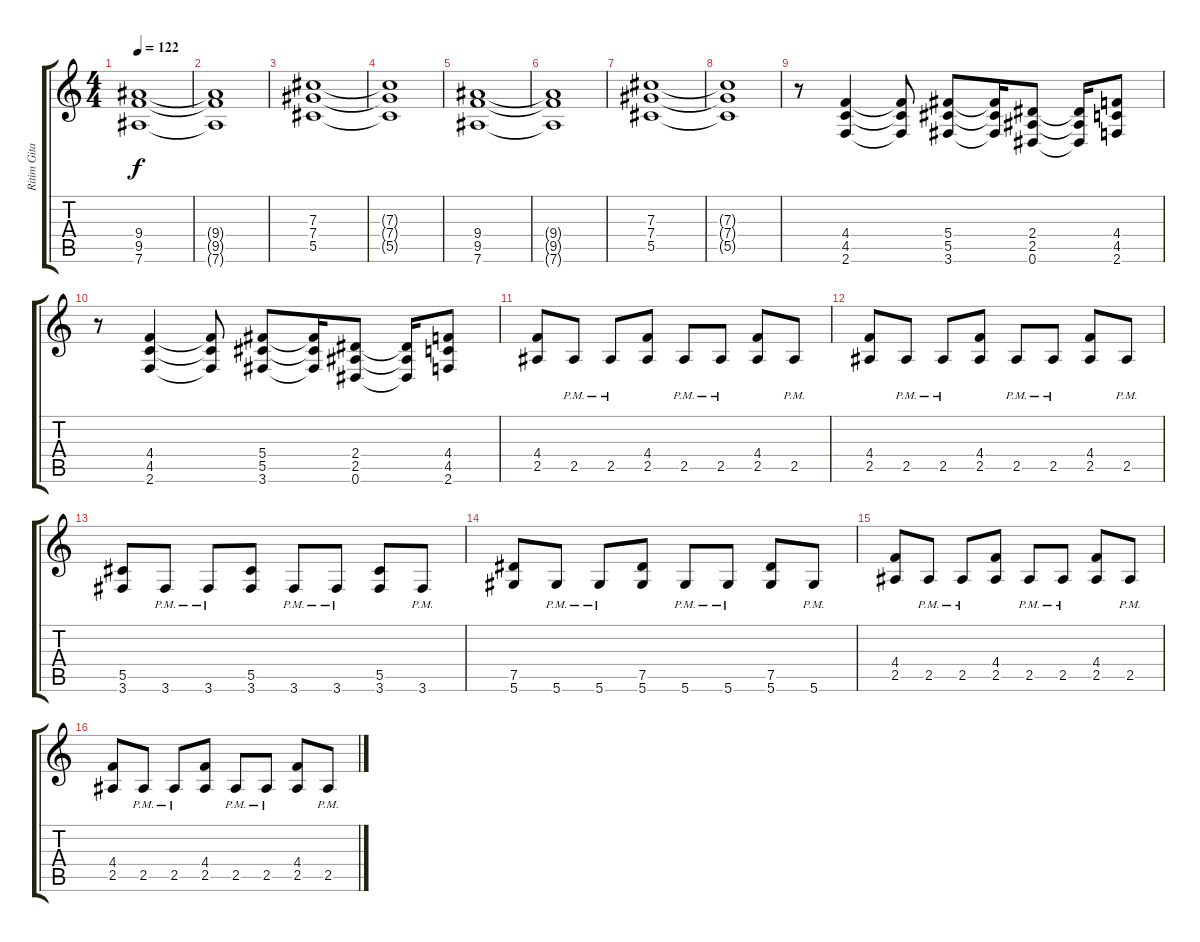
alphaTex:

\track ("Ritim Gitar" "Ritim Gita") {instrument distortionguitar}
\staff {score tabs}
\tuning (Eb4 Bb3 Gb3 Db3 Ab2 Eb2) {hide}
\ts (4 4)
\tempo 122
\clef g2
\ks c
(9.4 9.5 7.6).1{dy f instrument distortionguitar} |
(9.4{t} 9.5{t} 7.6{t}).1 |
(7.3 7.4 5.5).1 |
(7.3{t} 7.4{t} 5.5{t}).1 |
(9.4 9.5 7.6).1 |
(9.4{t} 9.5{t} 7.6{t}).1 |
(7.3 7.4 5.5).1 |
(7.3{t} 7.4{t} 5.5{t}).1 |
r.8 (4.4 4.5 2.6).4 (4.4{t} 4.5{t} 2.6{t}).8 (5.4 5.5 3.6).8 (5.4{t} 5.5{t} 3.6{t}).16 (2.4 2.5 0.6).8 (2.4{t} 2.5{t} 0.6{t}).16 (4.4 4.5 2.6).8 |
r.8 (4.4 4.5 2.6).4 (4.4{t} 4.5{t} 2.6{t}).8 (5.4 5.5 3.6).8 (5.4{t} 5.5{t} 3.6{t}).16 (2.4 2.5 0.6).8 (2.4{t} 2.5{t} 0.6{t}).16 (4.4 4.5 2.6).8 |
(4.4 2.5).8 2.5{pm}.8 2.5{pm}.8 (4.4 2.5).8 2.5{pm}.8 2.5{pm}.8 (4.4 2.5).8 2.5{pm}.8 |
(4.4 2.5).8 2.5{pm}.8 2.5{pm}.8 (4.4 2.5).8 2.5{pm}.8 2.5{pm}.8 (4.4 2.5).8 2.5{pm}.8 |
(5.5 3.6).8 3.6{pm}.8 3.6{pm}.8 (5.5 3.6).8 3.6{pm}.8 3.6{pm}.8 (5.5 3.6).8 3.6{pm}.8 |
(7.5 5.6).8 5.6{pm}.8 5.6{pm}.8 (7.5 5.6).8 5.6{pm}.8 5.6{pm}.8 (7.5 5.6).8 5.6{pm}.8 |
(4.4 2.5).8 2.5{pm}.8 2.5{pm}.8 (4.4 2.5).8 2.5{pm}.8 2.5{pm}.8 (4.4 2.5).8 2.5{pm}.8 |
(4.4 2.5).8 2.5{pm}.8 2.5{pm}.8 (4.4 2.5).8 2.5{pm}.8 2.5{pm}.8 (4.4 2.5).8 2.5{pm}.8
